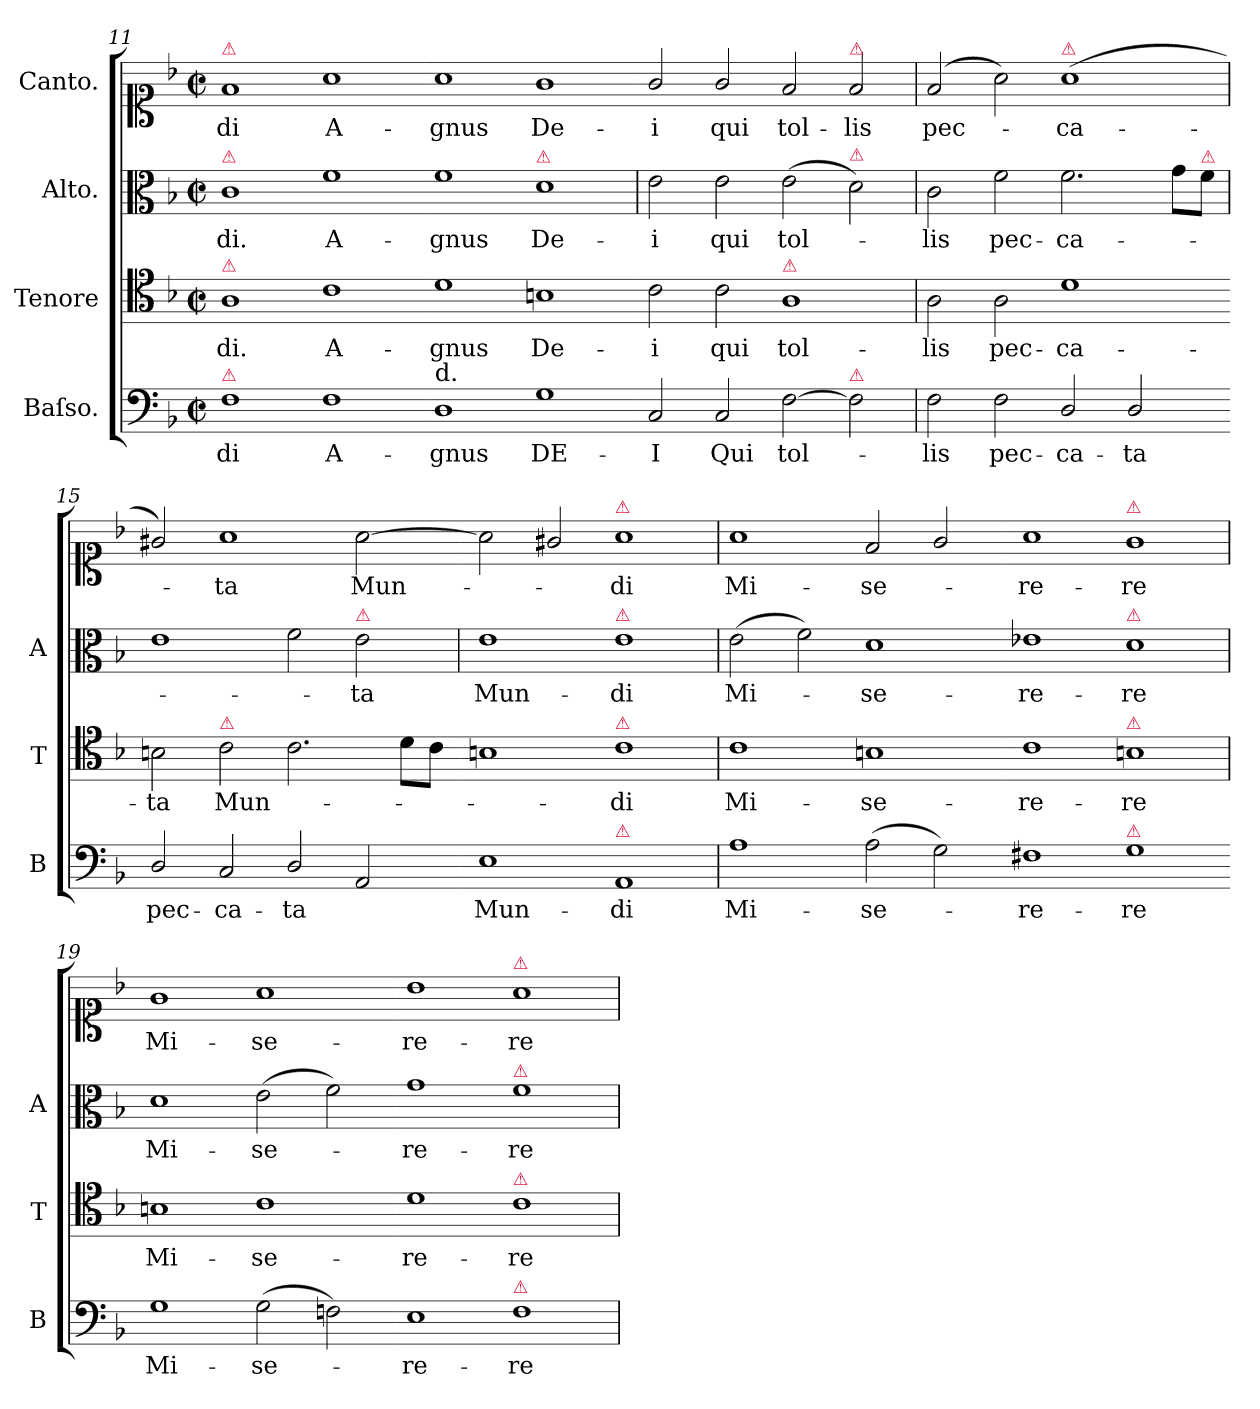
**kern	**text	**kern	**text	**kern	**text	**kern	**text
*part4	*part4	*part3	*part3	*part2	*part2	*part1	*part1
*staff4	*staff4	*staff3	*staff3	*staff2	*staff2	*staff1	*staff1
*I"Baſso.	*	*I"Tenore	*	*I"Alto.	*	*I"Canto.	*
*I'B	*	*I'T	*	*I'A	*	*	*
*clefF4	*	*clefC4	*	*clefC3	*	*clefC1	*
*k[b-]	*	*k[b-]	*	*k[b-]	*	*k[b-]	*
*M2/1	*	*M2/1	*	*M2/1	*	*M2/1	*
*met(c|)	*	*met(c|)	*	*met(c|)	*	*met(c|)	*
=11	=11	=11	=11	=11	=11	=11	=11
!	!	!	!	!	!	!LO:TX:a:color=crimson:t=⚠	!
!	!	!	!	!LO:TX:a:color=crimson:t=⚠	!	!	!
!	!	!LO:TX:a:color=crimson:t=⚠	!	!	!	!	!
!LO:TX:a:color=crimson:t=⚠	!	!	!	!	!	!	!
1F	-di	1A	-di.	1c	-di.	1f	-di
1F	A-	1c	A-	1f	A-	1a	A-
=12-	=12-	=12-	=12-	=12-	=12-	=12-	=12-
!LO:TX:a:t=d.	!	!	!	!	!	!	!
1D	-gnus	1d	-gnus	1f	-gnus	1a	-gnus
!	!	!	!	!LO:TX:a:color=crimson:t=⚠	!	!	!
1G	DE-	1Bn	De-	1d	De-	1g	De-
=13-	=13-	=13-	=13-	=13	=13-	=13-	=13-
2C/	-I	2c\	-i	2e\	-i	2g/	-i
2C/	Qui	2c\	qui	2e\	qui	2g/	qui
!	!	!LO:TX:a:color=crimson:t=⚠	!	!	!	!	!
[2F\	tol-	1A	tol-	(2e\	tol-	2f/	tol-
!	!	!	!	!	!	!LO:TX:a:color=crimson:t=⚠	!
!	!	!	!	!LO:TX:a:color=crimson:t=⚠	!	!	!
!LO:TX:a:color=crimson:t=⚠	!	!	!	!	!	!	!
2F\]	.	.	.	2d\)	.	2f/	-lis
=14	=14	=14	=14	=14	=14	=14	=14
2F\	-lis	2A\	-lis	2c\	-lis	(2f/	pec-
2F\	pec-	2A\	pec-	2f\	pec-	2a\)	.
!	!	!	!	!	!	!LO:TX:a:color=crimson:t=⚠	!
2D/	-ca-	1d	-ca-	2.f\	-ca-	(<1a	-ca-
2D/	-ta	.	.	.	.	.	.
.	.	.	.	8g\L	.	.	.
!	!	!	!	!LO:TX:a:color=crimson:t=⚠	!	!	!
.	.	.	.	8f\J	.	.	.
=15-	=15	=15-	=15	=15	=15	=15	=15
2D/	pec-	2Bn\	-ta	1e	.	2g#X/)	.
!	!	!LO:TX:a:color=crimson:t=⚠	!	!	!	!	!
2C/	-ca-	2c\	Mun-	.	.	1a	-ta
2D/	-ta	2.c\	.	2f\	.	.	.
!	!	!	!	!LO:TX:a:color=crimson:t=⚠	!	!	!
2AA/	.	.	.	2e\	-ta	[2a\	Mun-
.	.	8d\L	.	.	.	.	.
.	.	8c\J	.	.	.	.	.
=16-	=16-	=16-	=16-	=16	=16-	=16-	=16-
1E	Mun-	1Bn	.	1e	Mun-	2a\]	.
.	.	.	.	.	.	2g#X/	.
!	!	!	!	!	!	!LO:TX:a:color=crimson:t=⚠	!
!	!	!	!	!LO:TX:a:color=crimson:t=⚠	!	!	!
!	!	!LO:TX:a:color=crimson:t=⚠	!	!	!	!	!
!LO:TX:a:color=crimson:t=⚠	!	!	!	!	!	!	!
1AA	-di	1c	-di	1e	-di	1a	-di
=17	=17	=17	=17	=17	=17	=17	=17
1A	Mi-	1c	Mi-	(2e\	Mi-	1a	Mi-
.	.	.	.	2f\)	.	.	.
(2A\	-se-	1Bn	-se-	1d	-se-	2f/	-se-
2G\)	.	.	.	.	.	2g/	.
=18-	=18-	=18-	=18-	=18-	=18-	=18-	=18-
1F#X	-re-	1c	-re-	1e-X	-re-	1a	-re-
!	!	!	!	!	!	!LO:TX:a:color=crimson:t=⚠	!
!	!	!	!	!LO:TX:a:color=crimson:t=⚠	!	!	!
!	!	!LO:TX:a:color=crimson:t=⚠	!	!	!	!	!
!LO:TX:a:color=crimson:t=⚠	!	!	!	!	!	!	!
1G	-re	1Bn	-re	1d	-re	1g	-re
=19-	=19	=19	=19	=19	=19	=19	=19
1G	Mi-	1Bn	Mi-	1d	Mi-	1g	Mi-
(2G\	-se-	1c	-se-	(2e\	-se-	1a	-se-
2Fn\)	.	.	.	2f\)	.	.	.
=20-	=20-	=20-	=20-	=20-	=20-	=20-	=20-
1E	-re-	1d	-re-	1g	-re-	1b-	-re-
!	!	!	!	!	!	!LO:TX:a:color=crimson:t=⚠	!
!	!	!	!	!LO:TX:a:color=crimson:t=⚠	!	!	!
!	!	!LO:TX:a:color=crimson:t=⚠	!	!	!	!	!
!LO:TX:a:color=crimson:t=⚠	!	!	!	!	!	!	!
1F	-re	1c	-re	1f	-re	1a	-re
=	=	=	=	=	=	=	=
*-	*-	*-	*-	*-	*-	*-	*-
